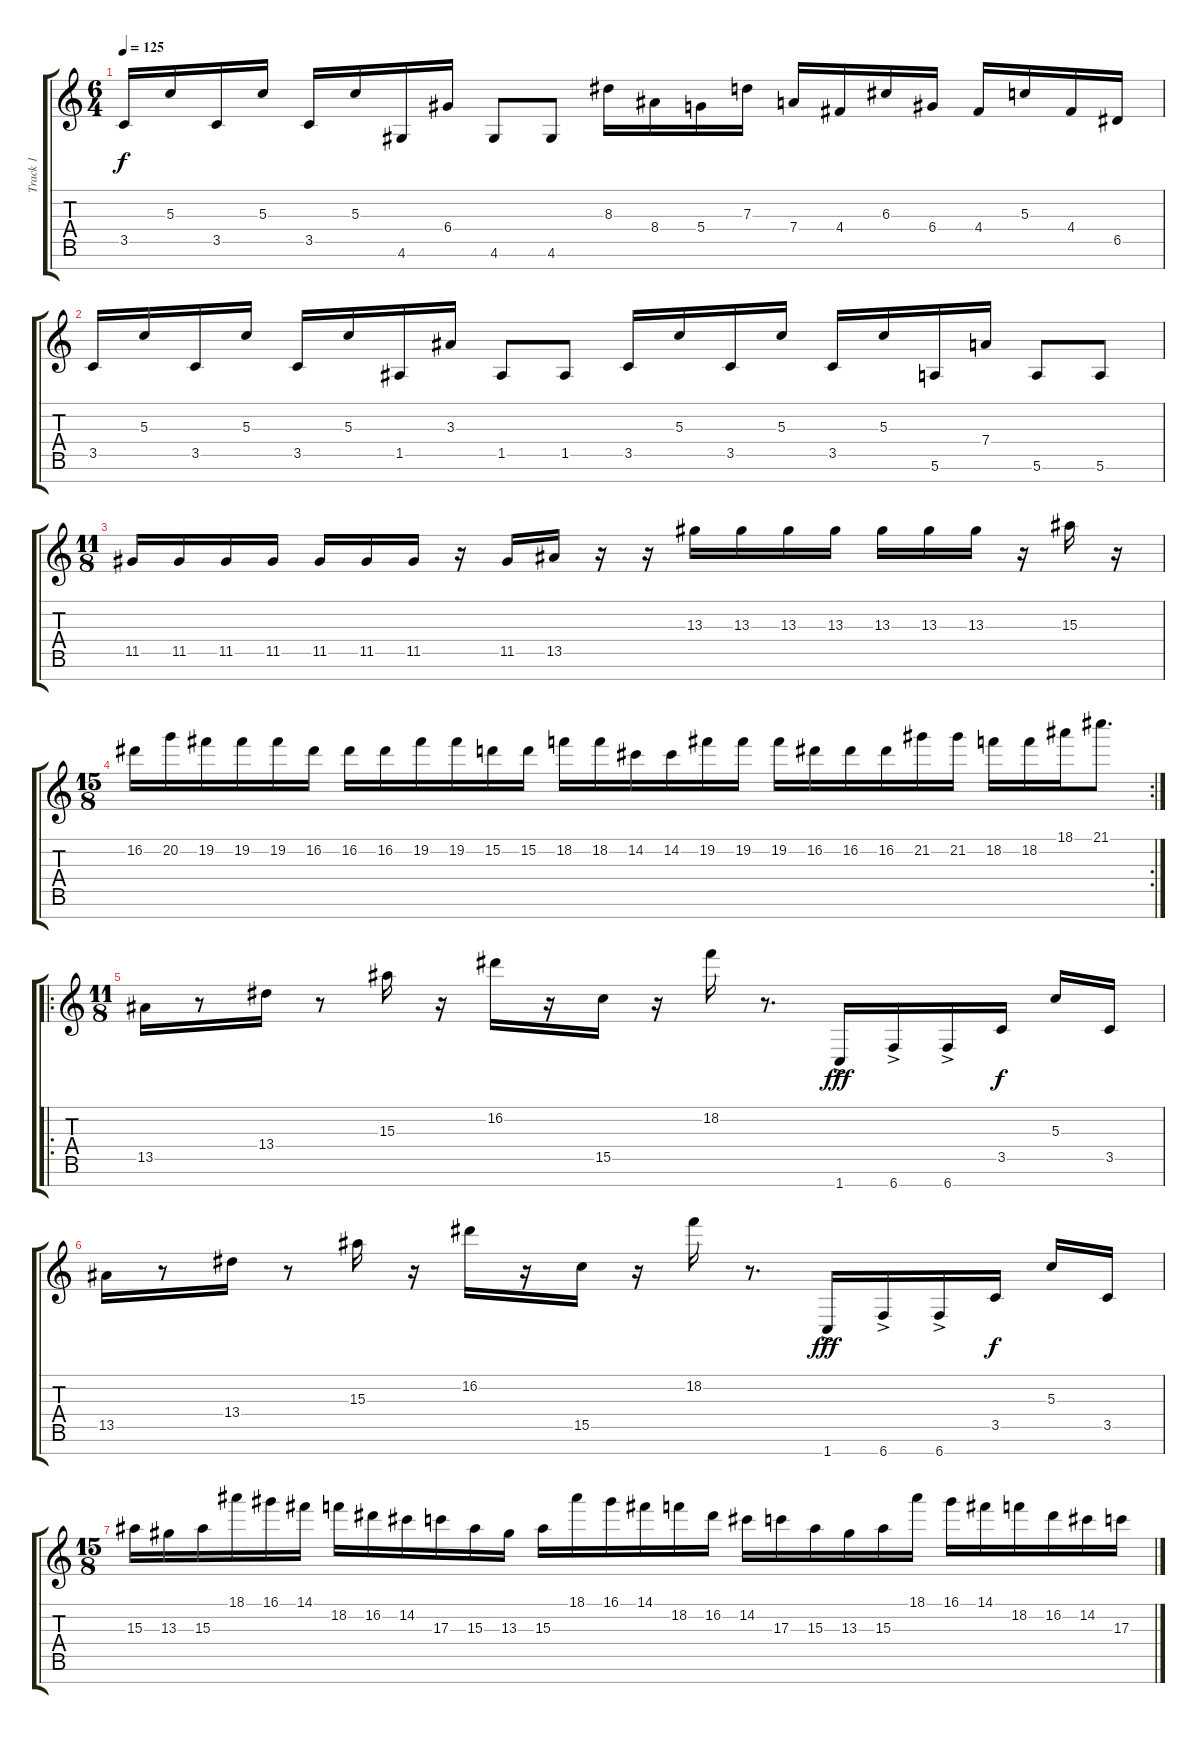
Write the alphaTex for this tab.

\track ("Track 1" "Track 1") {instrument acousticguitarsteel}
\staff {score tabs}
\tuning (E4 B3 G3 D3 A2 E2 B1) {hide}
\ts (6 4)
\tempo 125
\clef g2
\ks c
3.5.16{dy f} 5.3.16 3.5.16 5.3.16 3.5.16 5.3.16 4.6.16 6.4.16 4.6.8 4.6.8 8.3.16 8.4.16 5.4.16 7.3.16 7.4.16 4.4.16 6.3.16 6.4.16 4.4.16 5.3.16 4.4.16 6.5.16 |
3.5.16 5.3.16 3.5.16 5.3.16 3.5.16 5.3.16 1.5.16 3.3.16 1.5.8 1.5.8 3.5.16 5.3.16 3.5.16 5.3.16 3.5.16 5.3.16 5.6.16 7.4.16 5.6.8 5.6.8 |
\ts (11 8)
11.5.16{volume 9} 11.5.16 11.5.16 11.5.16 11.5.16 11.5.16 11.5.16 r.16 11.5.16 13.5.16 r.16 r.16 13.3.16 13.3.16 13.3.16 13.3.16 13.3.16 13.3.16 13.3.16 r.16 15.3.16 r.16 |
\rc 2
\ts (15 8)
16.2.16 20.2.16 19.2.16 19.2.16 19.2.16 16.2.16 16.2.16 16.2.16 19.2.16 19.2.16 15.2.16 15.2.16 18.2.16 18.2.16 14.2.16 14.2.16 19.2.16 19.2.16 19.2.16 16.2.16 16.2.16 16.2.16 21.2.16 21.2.16 18.2.16 18.2.16 18.1.16 21.1.8{d} |
\ro
\ts (11 8)
13.5.16{volume 0} r.8 13.4.16 r.8 15.3.16 r.16 16.2.16 r.16 15.5.16 r.16 18.2.16 r.8{d} 1.7{ac}.16{dy fff} 6.7{ac}.16 6.7{ac}.16 3.5.16{dy f} 5.3.16 3.5.16 |
13.5.16 r.8 13.4.16 r.8 15.3.16 r.16 16.2.16 r.16 15.5.16 r.16 18.2.16 r.8{d} 1.7{ac}.16{dy fff} 6.7{ac}.16 6.7{ac}.16 3.5.16{dy f} 5.3.16 3.5.16 |
\ts (15 8)
15.3.16 13.3.16 15.3.16 18.1.16 16.1.16 14.1.16 18.2.16 16.2.16 14.2.16 17.3.16 15.3.16 13.3.16 15.3.16 18.1.16 16.1.16 14.1.16 18.2.16 16.2.16 14.2.16 17.3.16 15.3.16 13.3.16 15.3.16 18.1.16 16.1.16 14.1.16 18.2.16 16.2.16 14.2.16 17.3.16
